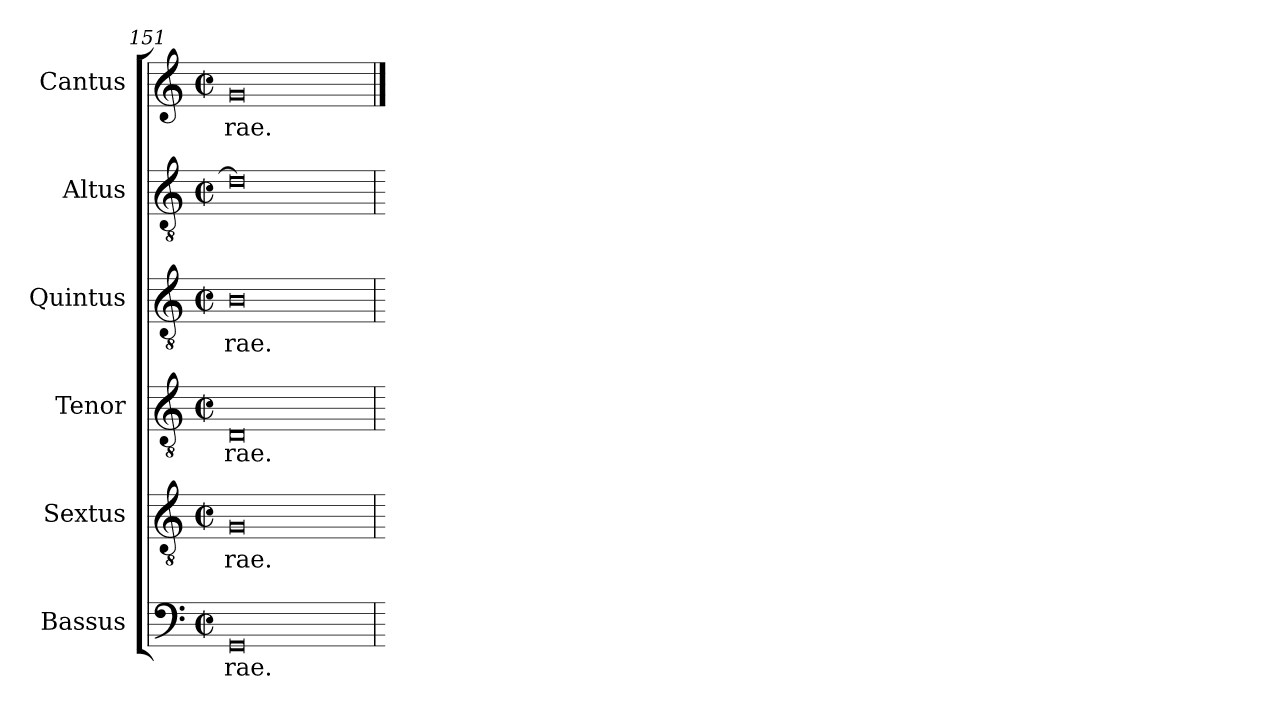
**kern	**text	**kern	**text	**kern	**text	**kern	**text	**kern	**kern	**text
*part6	*part6	*part5	*part5	*part4	*part4	*part3	*part3	*part2	*part1	*part1
*staff6	*staff6	*staff5	*staff5	*staff4	*staff4	*staff3	*staff3	*staff2	*staff1	*staff1
*I"Bassus	*	*I"Sextus	*	*I"Tenor	*	*I"Quintus	*	*I"Altus	*I"Cantus	*
*clefF4	*	*clefGv2	*	*clefGv2	*	*clefGv2	*	*clefGv2	*clefG2	*
*	*	*	*	*k[]	*	*	*	*	*	*
*	*	*	*	*C:	*	*	*	*	*	*
*M2/2	*	*M2/2	*	*M2/2	*	*M2/2	*	*M2/2	*M2/2	*
*met(c|)	*	*met(c|)	*	*met(c|)	*	*met(c|)	*	*met(c|)	*met(c|)	*
=151	=151	=151	=151	=151	=151	=151	=151	=151	=151	=151
!	!LO:LY:b:cj	!	!LO:LY:b:cj	!	!LO:LY:b:cj	!	!LO:LY:b:cj	!	!	!LO:LY:b:cj
0GG	rae.	0G	rae.	0D	rae.	0B	-rae.	0d]	0g	rae.
=	==	=	==	=	==	=	==	=	==	==
*-	*-	*-	*-	*-	*-	*-	*-	*-	*-	*-
